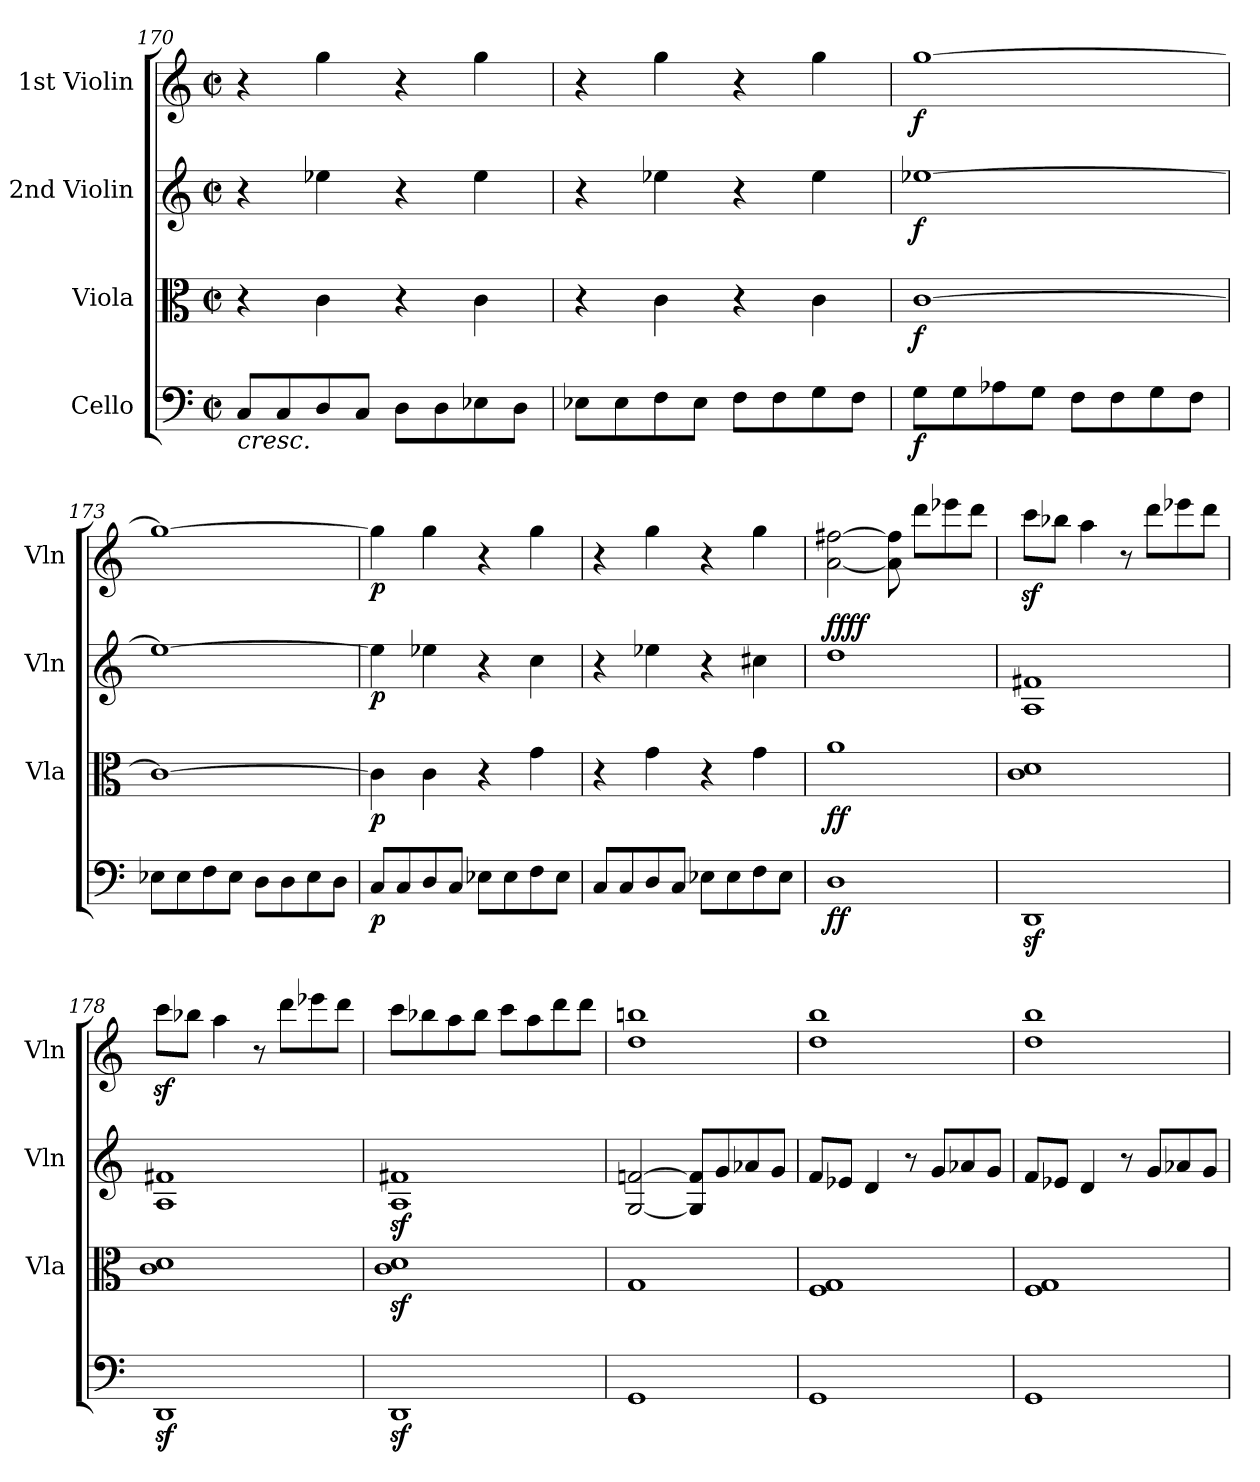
**kern	**dynam	**kern	**dynam	**kern	**dynam	**kern	**dynam
*part4	*part4	*part3	*part3	*part2	*part2	*part1	*part1
*staff4	*staff4	*staff3	*staff3	*staff2	*staff2	*staff1	*staff1
*I"Cello	*	*I"Viola	*	*I"2nd Violin	*	*I"1st Violin	*
*	*	*I'Vla	*	*I'Vln	*	*I'Vln	*
*clefF4	*	*clefC3	*	*clefG2	*	*clefG2	*
*k[]	*	*k[]	*	*k[]	*	*k[]	*
*M2/2	*	*M2/2	*	*M2/2	*	*M2/2	*
*met(c|)	*	*met(c|)	*	*met(c|)	*	*met(c|)	*
=170	=170	=170	=170	=170	=170	=170	=170
!LO:TX:b:i:t=cresc.	!	!	!	!	!	!	!
8CL	.	4r	.	4r	.	4r	.
8C	.	.	.	.	.	.	.
8D	.	4c	.	4ee-X	.	4gg	.
8CJ	.	.	.	.	.	.	.
8DL	.	4r	.	4r	.	4r	.
8D	.	.	.	.	.	.	.
8E-X	.	4c	.	4ee-	.	4gg	.
8DJ	.	.	.	.	.	.	.
=171	=171	=171	=171	=171	=171	=171	=171
8E-XL	.	4r	.	4r	.	4r	.
8E-	.	.	.	.	.	.	.
8F	.	4c	.	4ee-X	.	4gg	.
8E-J	.	.	.	.	.	.	.
8FL	.	4r	.	4r	.	4r	.
8F	.	.	.	.	.	.	.
8G	.	4c	.	4ee-	.	4gg	.
8FJ	.	.	.	.	.	.	.
=172	=172	=172	=172	=172	=172	=172	=172
8GL	f	[1c	f	[1ee-X	f	[1gg	f
8G	.	.	.	.	.	.	.
8A-X	.	.	.	.	.	.	.
8GJ	.	.	.	.	.	.	.
8FL	.	.	.	.	.	.	.
8F	.	.	.	.	.	.	.
8G	.	.	.	.	.	.	.
8FJ	.	.	.	.	.	.	.
=173	=173	=173	=173	=173	=173	=173	=173
8E-XL	.	1c_	.	1ee-_	.	1gg_	.
8E-	.	.	.	.	.	.	.
8F	.	.	.	.	.	.	.
8E-J	.	.	.	.	.	.	.
8DL	.	.	.	.	.	.	.
8D	.	.	.	.	.	.	.
8E-	.	.	.	.	.	.	.
8DJ	.	.	.	.	.	.	.
=174	=174	=174	=174	=174	=174	=174	=174
8CL	p	4c]	p	4ee-]	p	4gg]	p
8C	.	.	.	.	.	.	.
8D	.	4c	.	4ee-X	.	4gg	.
8CJ	.	.	.	.	.	.	.
8E-XL	.	4r	.	4r	.	4r	.
8E-	.	.	.	.	.	.	.
8F	.	4g	.	4cc	.	4gg	.
8E-J	.	.	.	.	.	.	.
=175	=175	=175	=175	=175	=175	=175	=175
8CL	.	4r	.	4r	.	4r	.
8C	.	.	.	.	.	.	.
8D	.	4g	.	4ee-X	.	4gg	.
8CJ	.	.	.	.	.	.	.
8E-XL	.	4r	.	4r	.	4r	.
8E-	.	.	.	.	.	.	.
8F	.	4g	.	4cc#X	.	4gg	.
8E-J	.	.	.	.	.	.	.
=176	=176	=176	=176	=176	=176	=176	=176
!	!	!	!	!	!LO:DY:a	!	!
1D	ff	1a	ff	1dd	ffff	[2a [2ff#X	.
.	.	.	.	.	.	8a] 8ff#]	.
.	.	.	.	.	.	8dddL	.
.	.	.	.	.	.	8eee-X	.
.	.	.	.	.	.	8dddJ	.
=177	=177	=177	=177	=177	=177	=177	=177
1DDz	.	1c 1d	.	1A 1f#X	.	8ccczL	.
.	.	.	.	.	.	8bb-XJ	.
.	.	.	.	.	.	4aa	.
.	.	.	.	.	.	8r	.
.	.	.	.	.	.	8dddL	.
.	.	.	.	.	.	8eee-X	.
.	.	.	.	.	.	8dddJ	.
=178	=178	=178	=178	=178	=178	=178	=178
1DDz	.	1c 1d	.	1A 1f#X	.	8ccczL	.
.	.	.	.	.	.	8bb-XJ	.
.	.	.	.	.	.	4aa	.
.	.	.	.	.	.	8r	.
.	.	.	.	.	.	8dddL	.
.	.	.	.	.	.	8eee-X	.
.	.	.	.	.	.	8dddJ	.
=179	=179	=179	=179	=179	=179	=179	=179
1DDz	.	1cz 1dz	.	1Az 1f#Xz	.	8cccL	.
.	.	.	.	.	.	8bb-X	.
.	.	.	.	.	.	8aa	.
.	.	.	.	.	.	8bb-J	.
.	.	.	.	.	.	8cccL	.
.	.	.	.	.	.	8aa	.
.	.	.	.	.	.	8ddd	.
.	.	.	.	.	.	8dddJ	.
=180	=180	=180	=180	=180	=180	=180	=180
1GG	.	1G	.	[2G [2fn	.	1dd 1bbn	.
.	.	.	.	8G] 8f]L	.	.	.
.	.	.	.	8g	.	.	.
.	.	.	.	8a-X	.	.	.
.	.	.	.	8gJ	.	.	.
=181	=181	=181	=181	=181	=181	=181	=181
1GG	.	1F 1G	.	8fL	.	1dd 1bb	.
.	.	.	.	8e-XJ	.	.	.
.	.	.	.	4d	.	.	.
.	.	.	.	8r	.	.	.
.	.	.	.	8gL	.	.	.
.	.	.	.	8a-X	.	.	.
.	.	.	.	8gJ	.	.	.
=182	=182	=182	=182	=182	=182	=182	=182
1GG	.	1F 1G	.	8fL	.	1dd 1bb	.
.	.	.	.	8e-XJ	.	.	.
.	.	.	.	4d	.	.	.
.	.	.	.	8r	.	.	.
.	.	.	.	8gL	.	.	.
.	.	.	.	8a-X	.	.	.
.	.	.	.	8gJ	.	.	.
=	=	=	=	=	=	=	=
*-	*-	*-	*-	*-	*-	*-	*-
